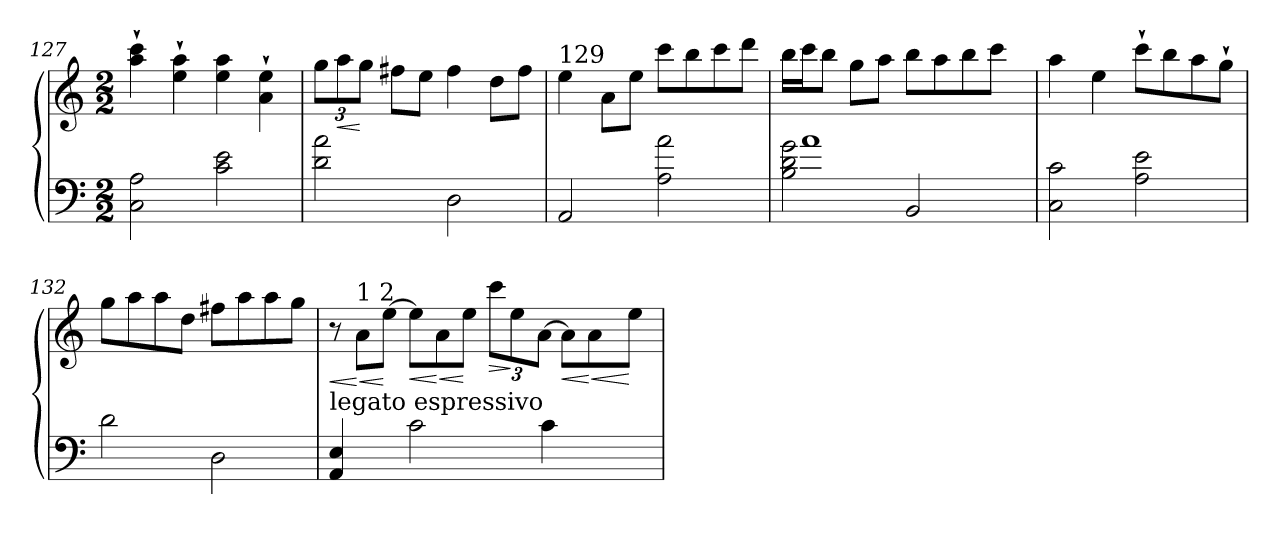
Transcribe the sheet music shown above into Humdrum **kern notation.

**kern	**kern	**dynam
*part1	*part1	*part1
*staff2	*staff1	*staff1/2
*clefF4	*clefG2	*
*k[]	*k[]	*
*C:	*C:	*
*M2/2	*M2/2	*
=127	=127	=127
2C\ 2A\	4aa\` 4ccc\`	.
.	4ee\` 4aa\`	.
2c\ 2e\	4ee\ 4aa\	.
.	4a\` 4ee\`	.
=128	=128	=128
*	*Xbrackettup	*
2d\ 2a\	12gg\L	.
!	!	!LO:HP:b
.	12aa\	<
.	12gg\J	[
.	8ff#X\L	.
.	8ee\J	.
2D\	4ff#\	.
.	8dd\L	.
.	8ff#\J	.
!!LO:LB:g=z
=129	=129	=129
!	!LO:TX:a:t=129	!
2AA/	4ee\	.
.	8a\L	.
.	8ee\J	.
2A\ 2a\	8ccc\L	.
.	8bb\	.
.	8ccc\	.
.	8ddd\J	.
=130	=130	=130
*^	*	*
2B\ 2d\ 2g\	16ryy	16bb\LL	.
.	1a	16ccc\J	.
.	.	8bb\J	.
.	.	8gg\L	.
.	.	8aa\J	.
2BB/	.	8bb\L	.
.	.	8aa\	.
.	.	8bb\	.
.	.	8ccc\J	.
16ryy	.	16ryy	.
*v	*v	*	*
=131	=131	=131
2C\ 2c\	4aa\	.
.	4ee\	.
2A\ 2e\	8ccc`\L	.
.	8bb\	.
.	8aa\	.
.	8gg`\J	.
=132	=132	=132
2d\	8gg\L	.
.	8aa\	.
.	8aa\	.
.	8dd\J	.
2D\	8ff#X\L	.
.	8aa\	.
.	8aa\	.
.	8gg\J	.
!!LO:LB:g=z
=133	=133	=133
!	!LO:TX:b:t=legato espressivo	!
!	!	!LO:HP:b
4AA/ 4E/	8r	<
!	!LO:TX:a:t=1 2	!
!	!	!LO:HP:n=1:b
.	8a\L	[ <
8ryy	[8ee\J	[
!	!	!LO:HP:b
2c\	8ee\L]	<
!	!	!LO:HP:n=1:b
.	8a\	[ <
.	8ee\J	[
!	!	!LO:HP:b
.	12ccc\L	>
.	12ee\	]
32.ryy	.	.
.	[12a\J	.
4c\	.	.
!	!	!LO:HP:b
.	8a\L]	<
!	!	!LO:HP:n=1:b
.	8a\	[ <
64.ryy	.	.
8ryy	.	.
.	8ee\J	[
32..ryy	.	.
=	=	=
*-	*-	*-
